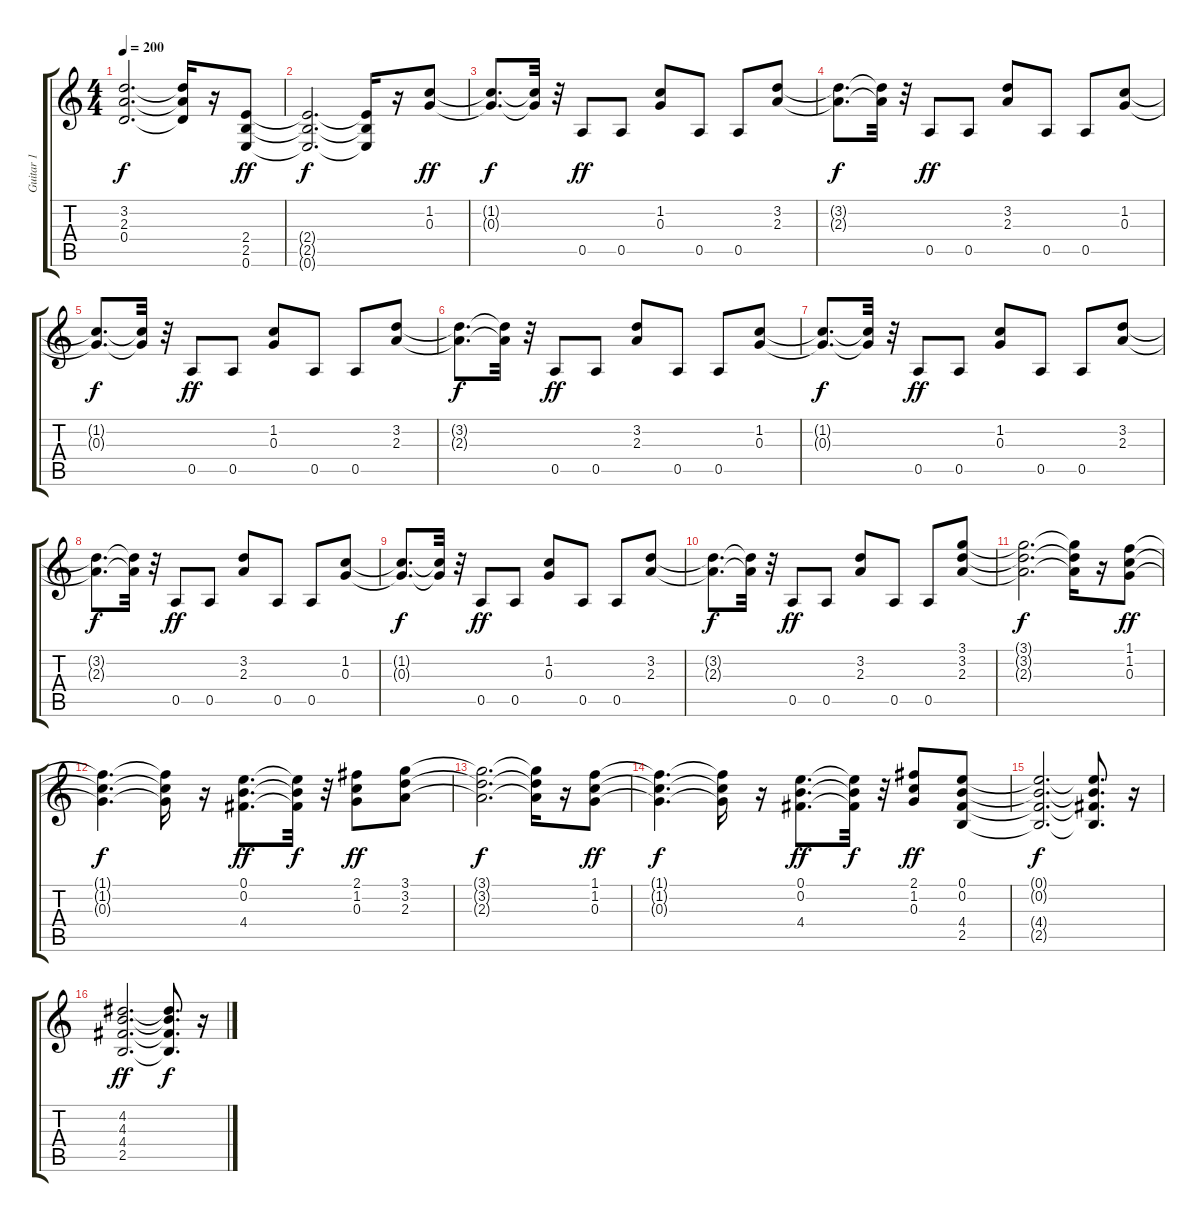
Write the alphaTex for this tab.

\track ("Guitar 1" "Guitar 1") {instrument distortionguitar}
\staff {score tabs}
\tuning (E4 B3 G3 D3 A2 E2) {hide}
\ts (4 4)
\tempo 200
\clef g2
\ks c
(3.2{t} 2.3{t} 0.4{t}).2{d dy f} (3.2{t} 2.3{t} 0.4{t}).16 r.16 (2.4 2.5 0.6).8{dy ff} |
(2.4{t} 2.5{t} 0.6{t}).2{d dy f} (2.4{t} 2.5{t} 0.6{t}).16 r.16 (1.2 0.3).8{dy ff} |
(1.2{t} 0.3{t}).8{d dy f} (1.2{t} 0.3{t}).32 r.32 0.5.8{dy ff} 0.5.8 (1.2 0.3).8 0.5.8 0.5.8 (3.2 2.3).8 |
(3.2{t} 2.3{t}).8{d dy f} (3.2{t} 2.3{t}).32 r.32 0.5.8{dy ff} 0.5.8 (3.2 2.3).8 0.5.8 0.5.8 (1.2 0.3).8 |
(1.2{t} 0.3{t}).8{d dy f} (1.2{t} 0.3{t}).32 r.32 0.5.8{dy ff} 0.5.8 (1.2 0.3).8 0.5.8 0.5.8 (3.2 2.3).8 |
(3.2{t} 2.3{t}).8{d dy f} (3.2{t} 2.3{t}).32 r.32 0.5.8{dy ff} 0.5.8 (3.2 2.3).8 0.5.8 0.5.8 (1.2 0.3).8 |
(1.2{t} 0.3{t}).8{d dy f} (1.2{t} 0.3{t}).32 r.32 0.5.8{dy ff} 0.5.8 (1.2 0.3).8 0.5.8 0.5.8 (3.2 2.3).8 |
(3.2{t} 2.3{t}).8{d dy f} (3.2{t} 2.3{t}).32 r.32 0.5.8{dy ff} 0.5.8 (3.2 2.3).8 0.5.8 0.5.8 (1.2 0.3).8 |
(1.2{t} 0.3{t}).8{d dy f} (1.2{t} 0.3{t}).32 r.32 0.5.8{dy ff} 0.5.8 (1.2 0.3).8 0.5.8 0.5.8 (3.2 2.3).8 |
(3.2{t} 2.3{t}).8{d dy f} (3.2{t} 2.3{t}).32 r.32 0.5.8{dy ff} 0.5.8 (3.2 2.3).8 0.5.8 0.5.8 (3.1 3.2 2.3).8 |
(3.1{t} 3.2{t} 2.3{t}).2{d dy f} (3.1{t} 3.2{t} 2.3{t}).16 r.16 (1.1 1.2 0.3).8{dy ff} |
(1.1{t} 1.2{t} 0.3{t}).4{d dy f} (1.1{t} 1.2{t} 0.3{t}).16 r.16 (0.1 0.2 4.4).8{d dy ff} (0.1{t} 0.2{t} 4.4{t}).32{dy f} r.32 (2.1 1.2 0.3).8{dy ff} (3.1 3.2 2.3).8 |
(3.1{t} 3.2{t} 2.3{t}).2{d dy f} (3.1{t} 3.2{t} 2.3{t}).16 r.16 (1.1 1.2 0.3).8{dy ff} |
(1.1{t} 1.2{t} 0.3{t}).4{d dy f} (1.1{t} 1.2{t} 0.3{t}).16 r.16 (0.1 0.2 4.4).8{d dy ff} (0.1{t} 0.2{t} 4.4{t}).32{dy f} r.32 (2.1 1.2 0.3).8{dy ff} (0.1 0.2 4.4 2.5).8 |
(0.1{t} 0.2{t} 4.4{t} 2.5{t}).2{d dy f} (0.1{t} 0.2{t} 4.4{t} 2.5{t}).8{d} r.16 |
(4.2 4.3 4.4 2.5).2{d dy ff} (4.2{t} 4.3{t} 4.4{t} 2.5{t}).8{d dy f} r.16
